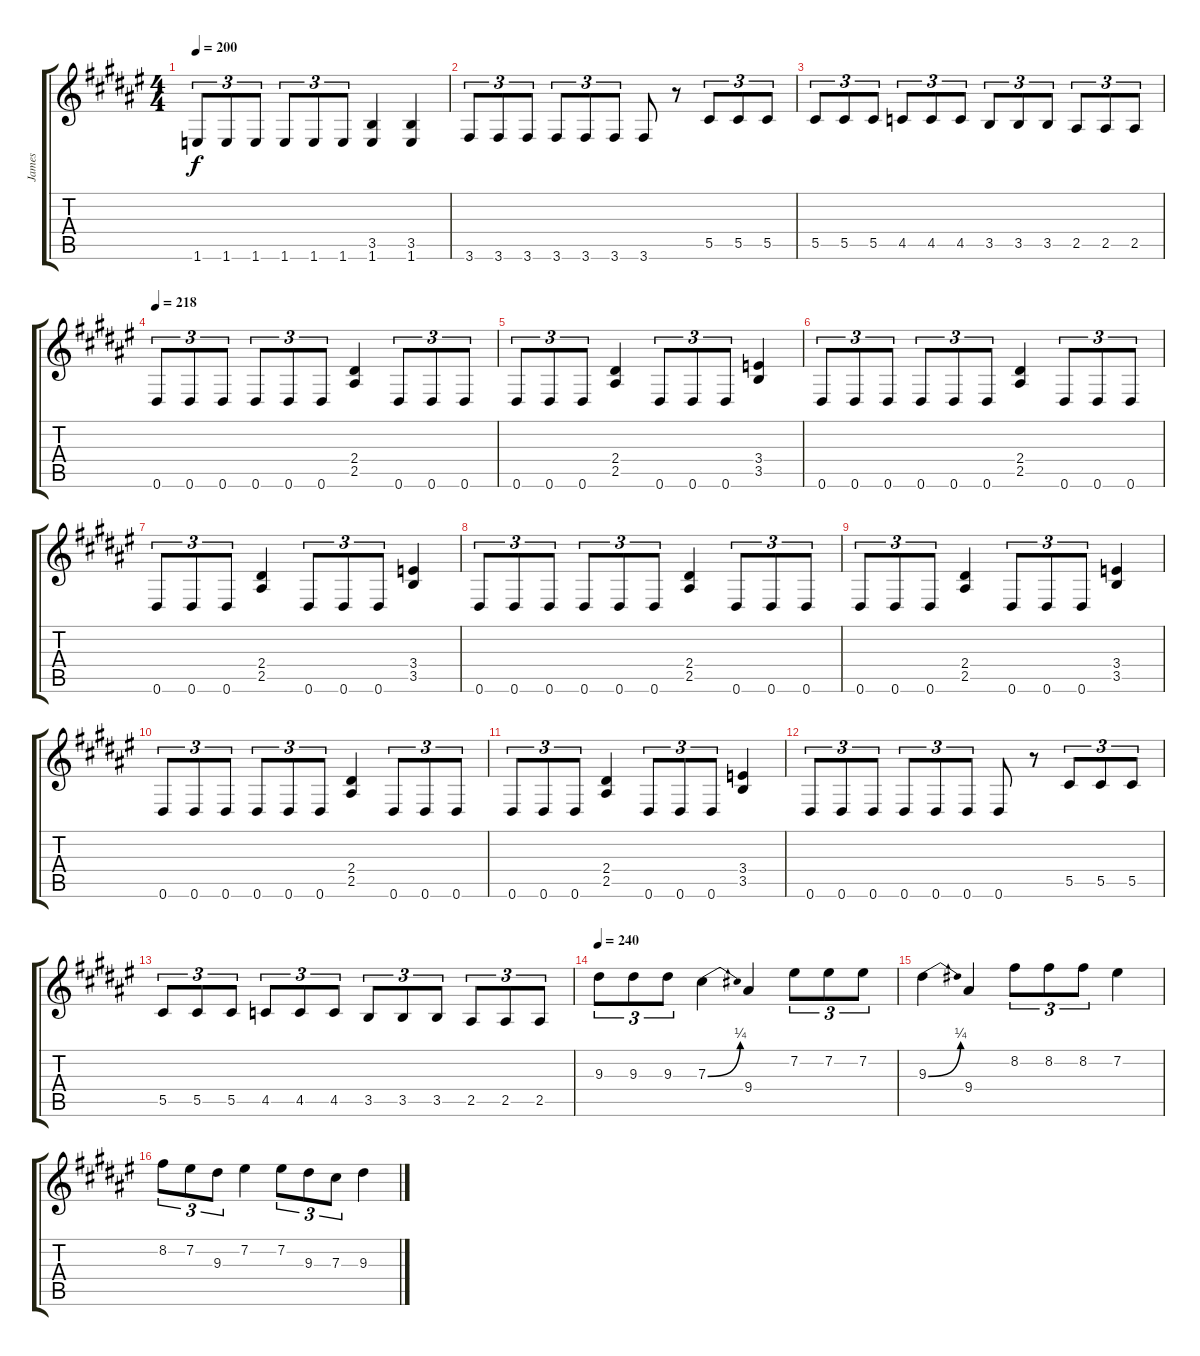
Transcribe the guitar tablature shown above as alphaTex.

\track ("James" "James") {instrument overdrivenguitar}
\staff {score tabs}
\tuning (Eb4 Bb3 Gb3 Db3 Ab2 Eb2) {hide}
\ts (4 4)
\tempo 200
\clef g2
\ks f#
1.6.8{tu (3 2) dy f} 1.6.8{tu (3 2)} 1.6.8{tu (3 2)} 1.6.8{tu (3 2)} 1.6.8{tu (3 2)} 1.6.8{tu (3 2)} (3.5 1.6).4 (3.5 1.6).4 |
3.6.8{tu (3 2)} 3.6.8{tu (3 2)} 3.6.8{tu (3 2)} 3.6.8{tu (3 2)} 3.6.8{tu (3 2)} 3.6.8{tu (3 2)} 3.6.8 r.8 5.5.8{tu (3 2)} 5.5.8{tu (3 2)} 5.5.8{tu (3 2)} |
5.5.8{tu (3 2)} 5.5.8{tu (3 2)} 5.5.8{tu (3 2)} 4.5.8{tu (3 2)} 4.5.8{tu (3 2)} 4.5.8{tu (3 2)} 3.5.8{tu (3 2)} 3.5.8{tu (3 2)} 3.5.8{tu (3 2)} 2.5.8{tu (3 2)} 2.5.8{tu (3 2)} 2.5.8{tu (3 2)} |
\tempo 218
0.6.8{tu (3 2)} 0.6.8{tu (3 2)} 0.6.8{tu (3 2)} 0.6.8{tu (3 2)} 0.6.8{tu (3 2)} 0.6.8{tu (3 2)} (2.4 2.5).4 0.6.8{tu (3 2)} 0.6.8{tu (3 2)} 0.6.8{tu (3 2)} |
0.6.8{tu (3 2)} 0.6.8{tu (3 2)} 0.6.8{tu (3 2)} (2.4 2.5).4 0.6.8{tu (3 2)} 0.6.8{tu (3 2)} 0.6.8{tu (3 2)} (3.4 3.5).4 |
0.6.8{tu (3 2)} 0.6.8{tu (3 2)} 0.6.8{tu (3 2)} 0.6.8{tu (3 2)} 0.6.8{tu (3 2)} 0.6.8{tu (3 2)} (2.4 2.5).4 0.6.8{tu (3 2)} 0.6.8{tu (3 2)} 0.6.8{tu (3 2)} |
0.6.8{tu (3 2)} 0.6.8{tu (3 2)} 0.6.8{tu (3 2)} (2.4 2.5).4 0.6.8{tu (3 2)} 0.6.8{tu (3 2)} 0.6.8{tu (3 2)} (3.4 3.5).4 |
0.6.8{tu (3 2)} 0.6.8{tu (3 2)} 0.6.8{tu (3 2)} 0.6.8{tu (3 2)} 0.6.8{tu (3 2)} 0.6.8{tu (3 2)} (2.4 2.5).4 0.6.8{tu (3 2)} 0.6.8{tu (3 2)} 0.6.8{tu (3 2)} |
0.6.8{tu (3 2)} 0.6.8{tu (3 2)} 0.6.8{tu (3 2)} (2.4 2.5).4 0.6.8{tu (3 2)} 0.6.8{tu (3 2)} 0.6.8{tu (3 2)} (3.4 3.5).4 |
0.6.8{tu (3 2)} 0.6.8{tu (3 2)} 0.6.8{tu (3 2)} 0.6.8{tu (3 2)} 0.6.8{tu (3 2)} 0.6.8{tu (3 2)} (2.4 2.5).4 0.6.8{tu (3 2)} 0.6.8{tu (3 2)} 0.6.8{tu (3 2)} |
0.6.8{tu (3 2)} 0.6.8{tu (3 2)} 0.6.8{tu (3 2)} (2.4 2.5).4 0.6.8{tu (3 2)} 0.6.8{tu (3 2)} 0.6.8{tu (3 2)} (3.4 3.5).4 |
0.6.8{tu (3 2)} 0.6.8{tu (3 2)} 0.6.8{tu (3 2)} 0.6.8{tu (3 2)} 0.6.8{tu (3 2)} 0.6.8{tu (3 2)} 0.6.8 r.8 5.5.8{tu (3 2)} 5.5.8{tu (3 2)} 5.5.8{tu (3 2)} |
5.5.8{tu (3 2)} 5.5.8{tu (3 2)} 5.5.8{tu (3 2)} 4.5.8{tu (3 2)} 4.5.8{tu (3 2)} 4.5.8{tu (3 2)} 3.5.8{tu (3 2)} 3.5.8{tu (3 2)} 3.5.8{tu (3 2)} 2.5.8{tu (3 2)} 2.5.8{tu (3 2)} 2.5.8{tu (3 2)} |
\tempo 240
9.3.8{tu (3 2) balance 0} 9.3.8{tu (3 2)} 9.3.8{tu (3 2)} 7.3{be (bend 0 0 60 1)}.4 9.4.4 7.2.8{tu (3 2)} 7.2.8{tu (3 2)} 7.2.8{tu (3 2)} |
9.3{be (bend 0 0 60 1)}.4 9.4.4 8.2.8{tu (3 2)} 8.2.8{tu (3 2)} 8.2.8{tu (3 2)} 7.2.4 |
8.2.8{tu (3 2)} 7.2.8{tu (3 2)} 9.3.8{tu (3 2)} 7.2.4 7.2.8{tu (3 2)} 9.3.8{tu (3 2)} 7.3.8{tu (3 2)} 9.3.4
